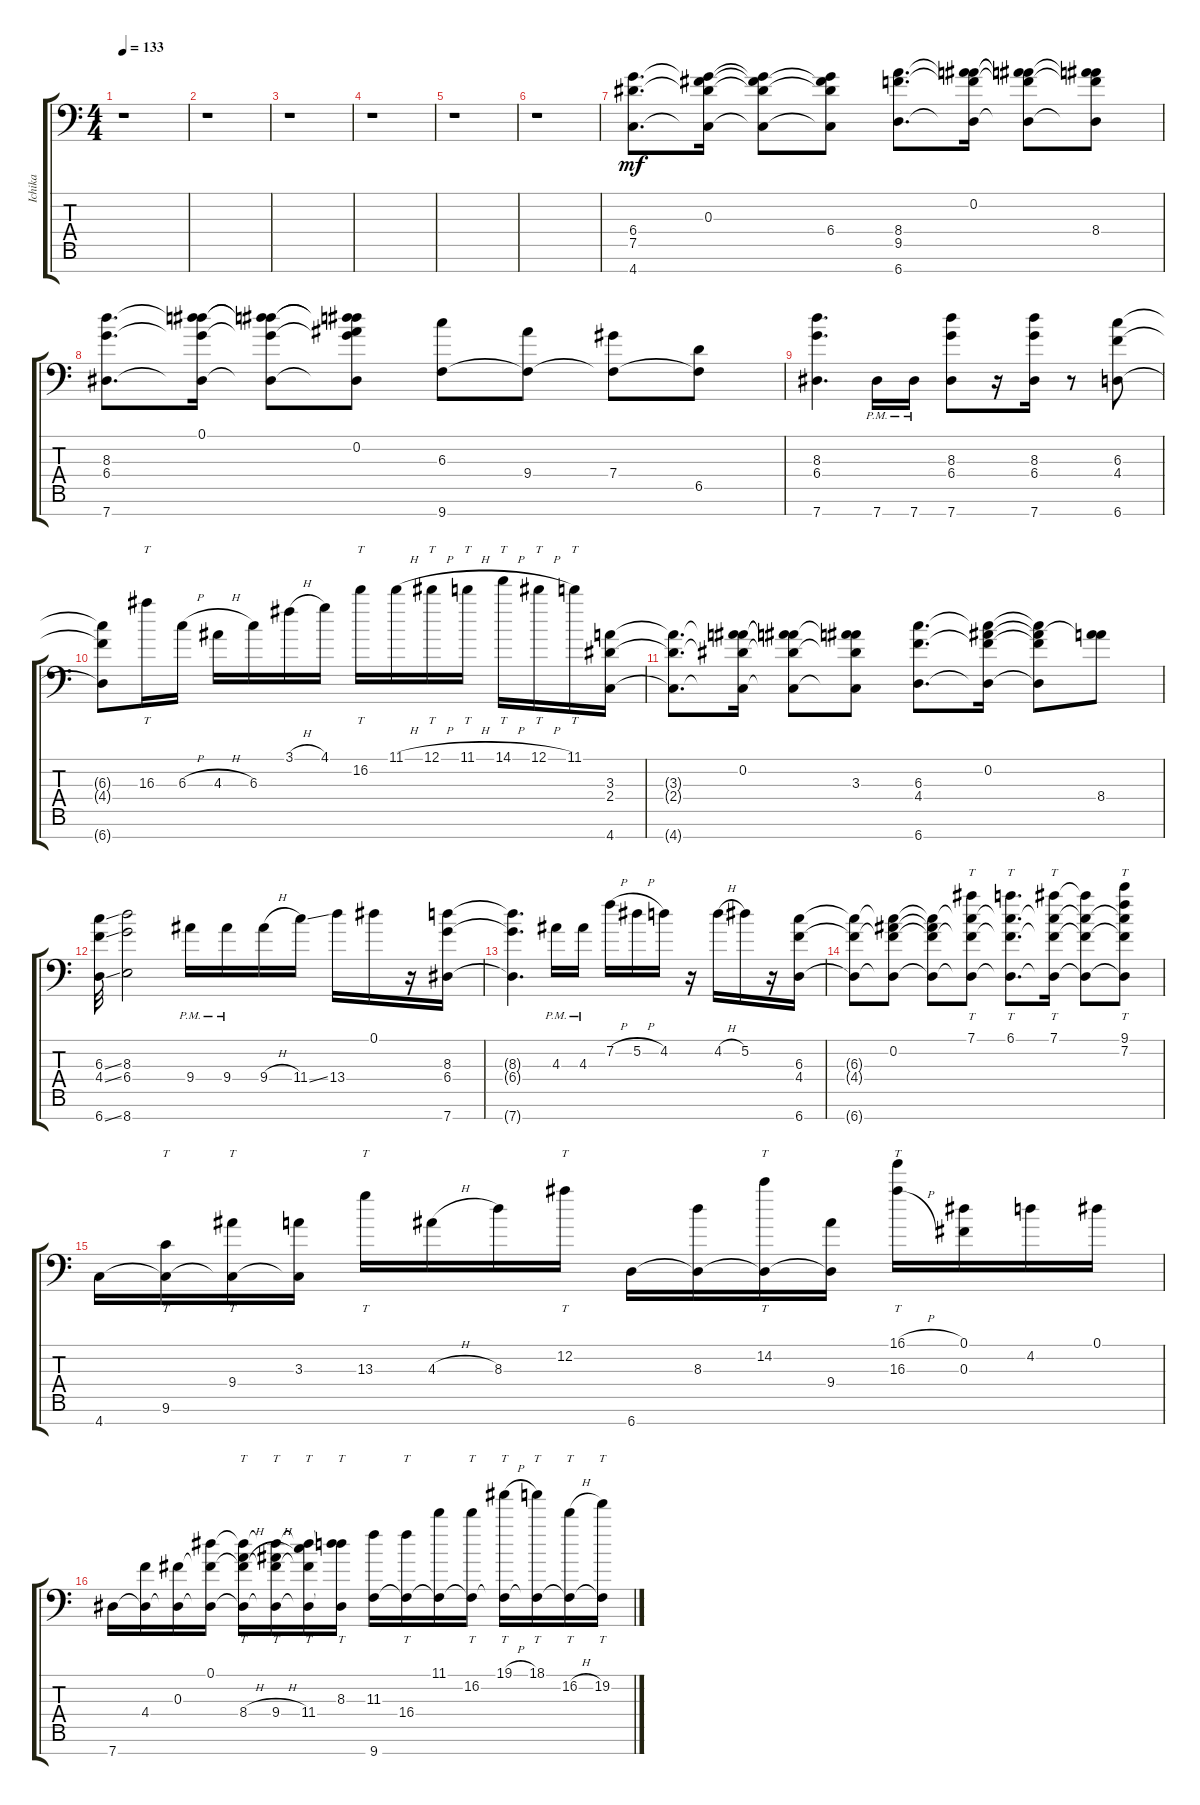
\track ("Ichika" "Ichika") {instrument acousticguitarsteel}
\staff {score tabs}
\tuning (Eb4 Bb3 Gb3 Db3 Ab2 Eb2 Ab1) {hide}
\ts (4 4)
\tempo 133
\clef f4
\ks c
r.1{dy mf} |
r.1 |
r.1 |
r.1 |
r.1 |
r.1 |
(6.4 7.5 4.7).8{d} (0.3 6.4{t} 7.5{t} 4.7{t}).16 (0.3{t} 6.4{t} 7.5{t} 4.7{t}).8 (0.3{t} 6.4 7.5{t} 4.7{t}).8 (8.4 9.5 6.7).8{d} (0.2 8.4{t} 9.5{t} 6.7{t}).16 (0.2{t} 8.4{t} 9.5{t} 6.7{t}).8 (0.2{t} 8.4 9.5{t} 6.7{t}).8 |
(8.3 6.4 7.7).8{d} (0.1 8.3{t} 6.4{t} 7.7{t}).16 (0.1{t} 8.3{t} 6.4{t} 7.7{t}).8 (0.1{t} 0.2 8.3{t} 6.4{t} 7.7{t}).8 (6.3 9.7).8 (9.4 9.7{t}).8 (7.4 9.7{t}).8 (6.5 9.7{t}).8 |
(8.3 6.4 7.7).4{d} 7.7{pm}.16 7.7{pm}.16 (8.3 6.4 7.7).8 r.16 (8.3 6.4 7.7).16 r.8 (6.3 4.4 6.7).8 |
(6.3{t} 4.4{t} 6.7{t}).8 16.3.16{tt} 6.3{h}.16 4.3{h}.16 6.3.16 3.1{h}.16 4.1.16 16.2.16{tt} 11.1{h}.16 12.1{h}.16{tt} 11.1{h}.16{tt} 14.1{h}.16{tt} 12.1{h}.16{tt} 11.1.16{tt} (3.3 2.4 4.7).16 |
(3.3{t} 2.4{t} 4.7{t}).8{d} (0.2 3.3{t} 2.4{t} 4.7{t}).16 (0.2{t} 3.3{t} 2.4{t} 4.7{t}).8 (0.2{t} 3.3 2.4{t} 4.7{t}).8 (6.3 4.4 6.7).8{d} (0.2 6.3{t} 4.4{t} 6.7{t}).16 (0.2{t} 6.3{t} 4.4{t} 6.7{t}).8 (0.2{t} 8.4).8 |
(6.3{ss} 4.4{ss} 6.7{ss}).32 (8.3 6.4 8.7).2 9.4{pm}.16 9.4{pm}.16 9.4{h}.16 11.4{ss}.16 13.4.16 0.1.16 r.16 (8.3 6.4 7.7).16 |
(8.3{t} 6.4{t} 7.7{t}).4{d} 4.3{pm}.16 4.3{pm}.16 7.2{h}.16 5.2{h}.16 4.2.16 r.16 4.2{h}.16 5.2.16 r.16 (6.3 4.4 6.7).16 |
(6.3{t} 4.4{t} 6.7{t}).8 (0.2 6.3{t} 4.4{t} 6.7{t}).8 (0.2{t} 6.3{t} 4.4{t} 6.7{t}).8 (7.1 6.3{t} 4.4{t} 6.7{t}).8{tt} (6.1 6.3{t} 4.4{t} 6.7{t}).8{tt d} (7.1 6.3{t} 4.4{t} 6.7{t}).16{tt} (7.1{t} 6.3{t} 4.4{t} 6.7{t}).8 (9.1 7.2 6.3{t} 4.4{t} 6.7{t}).8{tt} |
4.7.16 (9.6 4.7{t}).16{tt} (9.4 4.7{t}).16{tt} (3.3 4.7{t}).16 13.3.16{tt} 4.3{h}.16 8.3.16 12.2.16{tt} 6.7.16 (8.3 6.7{t}).16 (14.2 6.7{t}).16{tt} (9.4 6.7{t}).16 (16.1{h} 16.3{h}).16{tt} (0.1 0.3).16 4.2.16 0.1.16 |
7.7.16 (4.4 7.7{t}).16 (0.3 7.7{t}).16 (0.1 0.3{t} 7.7{t}).16 (0.1{t} 0.3{t} 8.4{h} 7.7{t}).16{tt} (0.1{t} 0.3{t} 9.4{h} 7.7{t}).16{tt} (0.1{t} 0.3{t} 11.4 7.7{t}).16{tt} (0.1{t} 8.3 7.7{t}).16{tt} (11.3 9.7).16 (16.4 9.7{t}).16{tt} (11.1 9.7{t}).16 (16.2 9.7{t}).16{tt} (19.1{h} 9.7{t}).16{tt} (18.1 9.7{t}).16{tt} (16.2{h} 9.7{t}).16{tt} (19.2 9.7{t}).16{tt}
